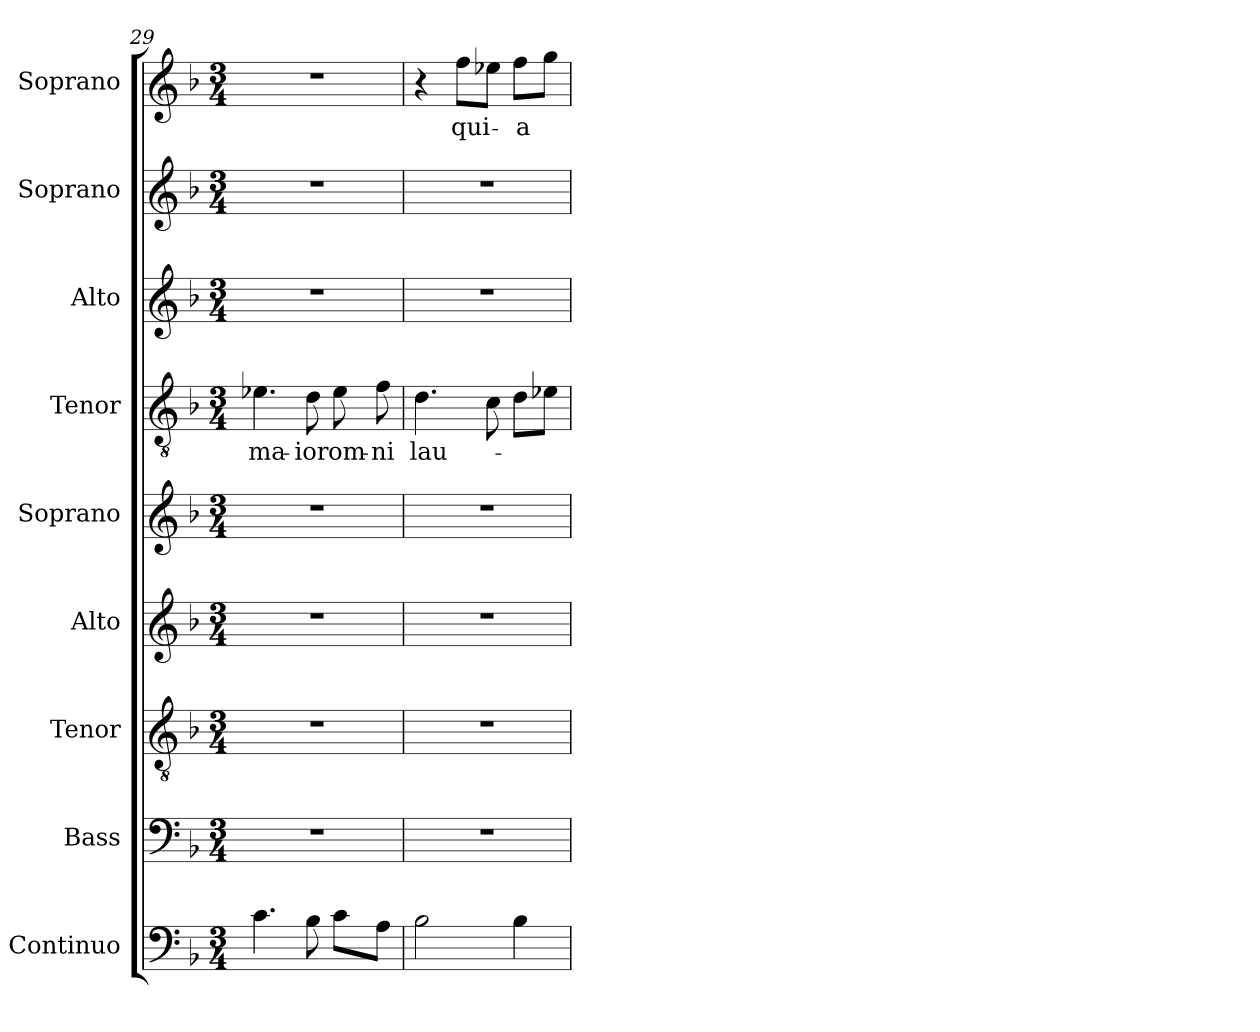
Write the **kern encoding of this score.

**kern	**kern	**kern	**kern	**kern	**kern	**text	**kern	**kern	**kern	**text
*part9	*part8	*part7	*part6	*part5	*part4	*part4	*part3	*part2	*part1	*part1
*staff9	*staff8	*staff7	*staff6	*staff5	*staff4	*staff4	*staff3	*staff2	*staff1	*staff1
*I"Continuo	*I"Bass	*I"Tenor	*I"Alto	*I"Soprano	*I"Tenor	*	*I"Alto	*I"Soprano	*I"Soprano	*
*I'Cont.	*I'B.	*I'T.	*I'A.	*I'S.	*I'T.	*	*I'A.	*I'S.	*I'S.	*
*clefF4	*clefF4	*clefGv2	*clefG2	*clefG2	*clefGv2	*	*clefG2	*clefG2	*clefG2	*
*	*	*ITrd7c12	*	*	*ITrd7c12	*	*	*	*	*
*k[b-]	*k[b-]	*k[b-]	*k[b-]	*k[b-]	*k[b-]	*	*k[b-]	*k[b-]	*k[b-]	*
*F:	*F:	*F:	*F:	*F:	*F:	*	*F:	*F:	*F:	*
*M3/4	*M3/4	*M3/4	*M3/4	*M3/4	*M3/4	*	*M3/4	*M3/4	*M3/4	*
=29	=29	=29	=29	=29	=29	=29	=29	=29	=29	=29
!	!LO:N:vis=1	!LO:N:vis=1	!LO:N:vis=1	!LO:N:vis=1	!	!	!	!	!	!
!	!	!	!	!	!	!LO:LY:b:color=#000000	!LO:N:vis=1	!LO:N:vis=1	!LO:N:vis=1	!
4.ci\	2.r	2.r	2.r	2.r	4.E-Xi\	ma-	2.r	2.r	2.r	.
!	!	!	!	!	!	!LO:LY:b:color=#000000	!	!	!	!
8B-i\	.	.	.	.	8Di\	-ior	.	.	.	.
!	!	!	!	!	!	!LO:LY:b:color=#000000	!	!	!	!
8ci\L	.	.	.	.	8E-i\	om-	.	.	.	.
!	!	!	!	!	!	!LO:LY:b:color=#000000	!	!	!	!
8Ai\J	.	.	.	.	8Fi\	-ni	.	.	.	.
=30	=30	=30	=30	=30	=30	=30	=30	=30	=30	=30
!	!LO:N:vis=1	!LO:N:vis=1	!LO:N:vis=1	!LO:N:vis=1	!	!	!	!	!	!
!	!	!	!	!	!	!LO:LY:b:color=#000000	!LO:N:vis=1	!LO:N:vis=1	!	!
2B-i\	2.r	2.r	2.r	2.r	4.Di\	lau-	2.r	2.r	4r	.
!	!	!	!	!	!	!	!	!	!	!LO:LY:b:color=#000000
.	.	.	.	.	.	.	.	.	8ffi\L	qui-
.	.	.	.	.	8Ci\	.	.	.	8ee-i\J	.
!	!	!	!	!	!	!	!	!	!	!LO:LY:b:color=#000000
4B-i\	.	.	.	.	8Di\L	.	.	.	8ffi\L	-a
.	.	.	.	.	8E-Xi\J	.	.	.	8ggi\J	.
=	=	=	=	=	=	=	=	=	=	=
*-	*-	*-	*-	*-	*-	*-	*-	*-	*-	*-
